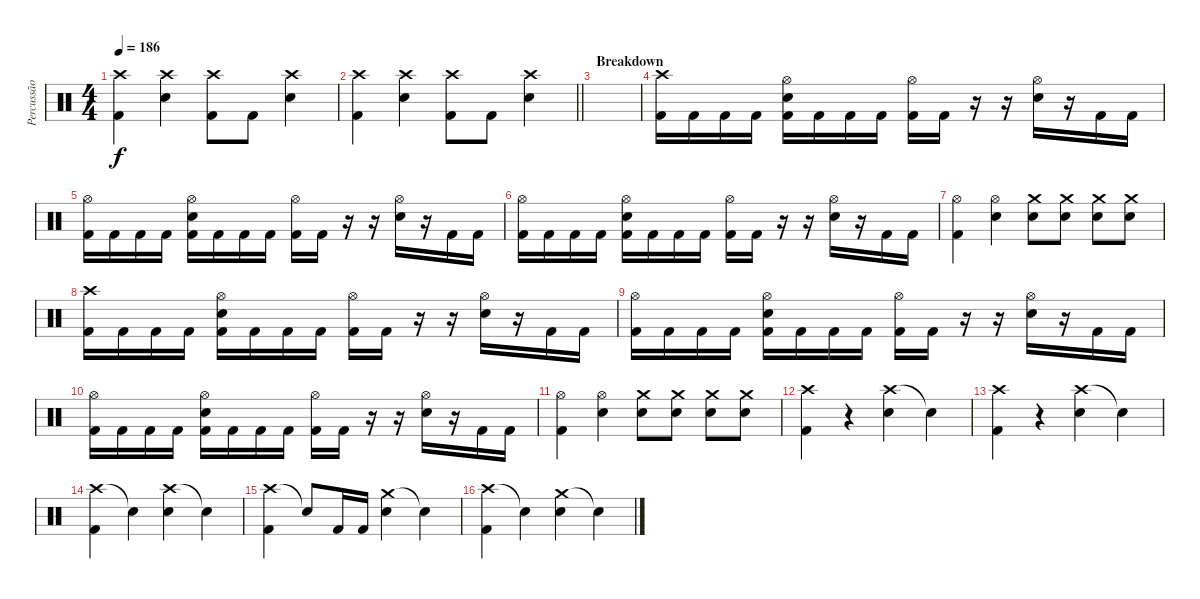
\track ("Percussão" "Percussão") {instrument percussion}
\staff {score}
\articulation defaults
\ts (4 4)
\tempo 186
\clef neutral
\ks c
("Crash high (hit)" "Kick (hit) 2").4{dy f} ("Crash high (hit)" "Electric Snare (hit)").4 ("Crash high (hit)" "Kick (hit) 2").8 "Kick (hit) 2".8 ("Crash high (hit)" "Electric Snare (hit)").4 |
\barLineRight lightlight
("Crash high (hit)" "Kick (hit) 2").4 ("Crash high (hit)" "Electric Snare (hit)").4 ("Crash high (hit)" "Kick (hit) 2").8 "Kick (hit) 2".8 ("Crash high (hit)" "Electric Snare (hit)").4 |
\section ("" "Breakdown")
|
("Crash high (hit)" "Kick (hit) 2").16 "Kick (hit) 2".16 "Kick (hit) 2".16 "Kick (hit) 2".16 ("Hi-Hat (open)" "Electric Snare (hit)" "Kick (hit) 2").16 "Kick (hit) 2".16 "Kick (hit) 2".16 "Kick (hit) 2".16 ("Hi-Hat (open)" "Kick (hit) 2").16 "Kick (hit) 2".16 r.16 r.16 ("Hi-Hat (open)" "Electric Snare (hit)").16 r.16 "Kick (hit) 2".16 "Kick (hit) 2".16 |
("Hi-Hat (open)" "Kick (hit) 2").16 "Kick (hit) 2".16 "Kick (hit) 2".16 "Kick (hit) 2".16 ("Hi-Hat (open)" "Electric Snare (hit)" "Kick (hit) 2").16 "Kick (hit) 2".16 "Kick (hit) 2".16 "Kick (hit) 2".16 ("Hi-Hat (open)" "Kick (hit) 2").16 "Kick (hit) 2".16 r.16 r.16 ("Hi-Hat (open)" "Electric Snare (hit)").16 r.16 "Kick (hit) 2".16 "Kick (hit) 2".16 |
("Hi-Hat (open)" "Kick (hit) 2").16 "Kick (hit) 2".16 "Kick (hit) 2".16 "Kick (hit) 2".16 ("Hi-Hat (open)" "Electric Snare (hit)" "Kick (hit) 2").16 "Kick (hit) 2".16 "Kick (hit) 2".16 "Kick (hit) 2".16 ("Hi-Hat (open)" "Kick (hit) 2").16 "Kick (hit) 2".16 r.16 r.16 ("Hi-Hat (open)" "Electric Snare (hit)").16 r.16 "Kick (hit) 2".16 "Kick (hit) 2".16 |
("Hi-Hat (open)" "Kick (hit) 2").4 ("Hi-Hat (open)" "Electric Snare (hit)").4 ("Crash medium (hit)" "Electric Snare (hit)").8 ("Crash medium (hit)" "Electric Snare (hit)").8 ("Crash medium (hit)" "Electric Snare (hit)").8 ("Crash medium (hit)" "Electric Snare (hit)").8 |
("Crash high (hit)" "Kick (hit) 2").16 "Kick (hit) 2".16 "Kick (hit) 2".16 "Kick (hit) 2".16 ("Hi-Hat (open)" "Electric Snare (hit)" "Kick (hit) 2").16 "Kick (hit) 2".16 "Kick (hit) 2".16 "Kick (hit) 2".16 ("Hi-Hat (open)" "Kick (hit) 2").16 "Kick (hit) 2".16 r.16 r.16 ("Hi-Hat (open)" "Electric Snare (hit)").16 r.16 "Kick (hit) 2".16 "Kick (hit) 2".16 |
("Hi-Hat (open)" "Kick (hit) 2").16 "Kick (hit) 2".16 "Kick (hit) 2".16 "Kick (hit) 2".16 ("Hi-Hat (open)" "Electric Snare (hit)" "Kick (hit) 2").16 "Kick (hit) 2".16 "Kick (hit) 2".16 "Kick (hit) 2".16 ("Hi-Hat (open)" "Kick (hit) 2").16 "Kick (hit) 2".16 r.16 r.16 ("Hi-Hat (open)" "Electric Snare (hit)").16 r.16 "Kick (hit) 2".16 "Kick (hit) 2".16 |
("Hi-Hat (open)" "Kick (hit) 2").16 "Kick (hit) 2".16 "Kick (hit) 2".16 "Kick (hit) 2".16 ("Hi-Hat (open)" "Electric Snare (hit)" "Kick (hit) 2").16 "Kick (hit) 2".16 "Kick (hit) 2".16 "Kick (hit) 2".16 ("Hi-Hat (open)" "Kick (hit) 2").16 "Kick (hit) 2".16 r.16 r.16 ("Hi-Hat (open)" "Electric Snare (hit)").16 r.16 "Kick (hit) 2".16 "Kick (hit) 2".16 |
("Hi-Hat (open)" "Kick (hit) 2").4 ("Hi-Hat (open)" "Electric Snare (hit)").4 ("Crash medium (hit)" "Electric Snare (hit)").8 ("Crash medium (hit)" "Electric Snare (hit)").8 ("Crash medium (hit)" "Electric Snare (hit)").8 ("Crash medium (hit)" "Electric Snare (hit)").8 |
("Crash high (hit)" "Kick (hit) 2").4 r.4 ("Crash high (hit)" "Electric Snare (hit)").4 "Snare (hit)"{t}.4 |
("Crash high (hit)" "Kick (hit) 2").4 r.4 ("Crash high (hit)" "Electric Snare (hit)").4 "Snare (hit)"{t}.4 |
("Crash high (hit)" "Kick (hit) 2").4 "Snare (hit)"{t}.4 ("Crash high (hit)" "Electric Snare (hit)").4 "Snare (hit)"{t}.4 |
("Crash high (hit)" "Kick (hit) 2").4 "Snare (hit)"{t}.8 "Kick (hit) 2".16 "Kick (hit) 2".16 ("Crash medium (hit)" "Electric Snare (hit)").4 "Snare (hit)"{t}.4 |
("Crash high (hit)" "Kick (hit) 2").4 "Snare (hit)"{t}.4 ("Crash medium (hit)" "Electric Snare (hit)").4 "Snare (hit)"{t}.4
